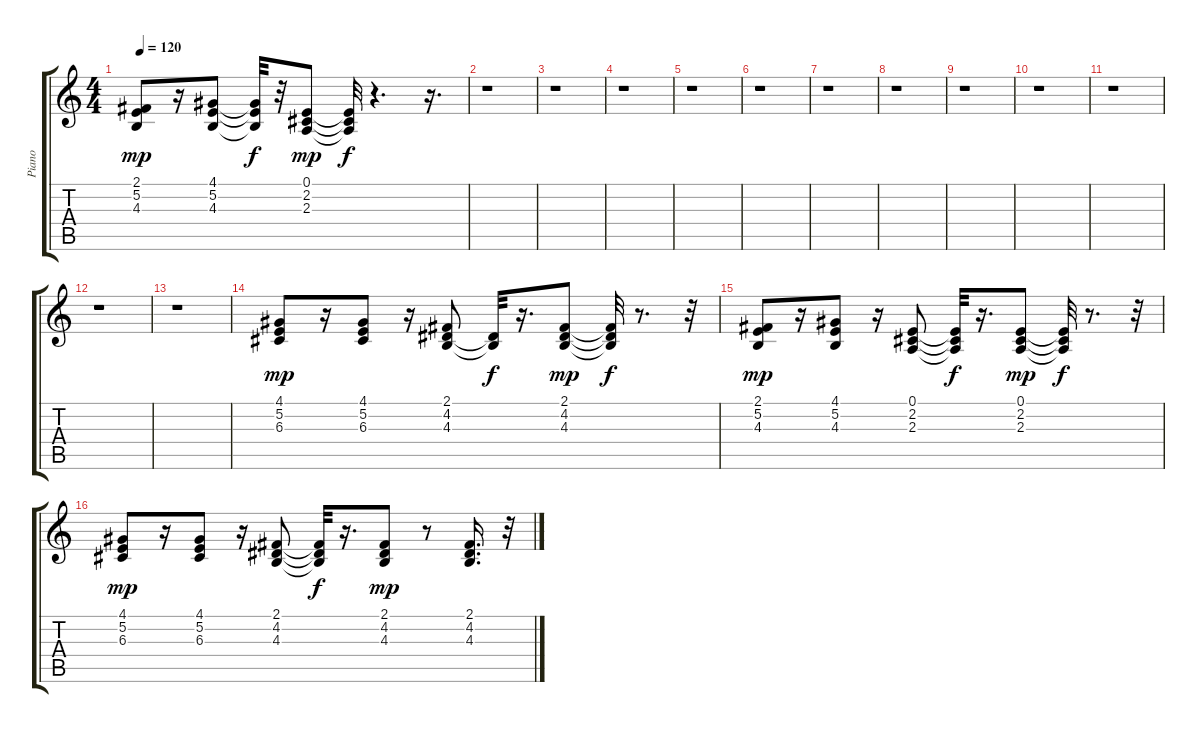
\track ("Piano     " "Piano     ") {instrument electricgrandpiano}
\staff {score tabs}
\tuning (E4 B3 G3 D3 A2 E2) {hide}
\ts (4 4)
\tempo 120
\clef g2
\ks c
(2.1 5.2 4.3).8{dy mp} r.16 (4.1 5.2 4.3).8 (4.1{t} 5.2{t} 4.3{t}).32{dy f} r.32 (0.1 2.2 2.3).8{dy mp} (0.1{t} 2.2{t} 2.3{t}).32{dy f} r.4{d} r.16{d} |
r.1 |
r.1 |
r.1 |
r.1 |
r.1 |
r.1 |
r.1 |
r.1 |
r.1 |
r.1 |
r.1 |
r.1 |
(4.1 5.2 6.3).8{dy mp} r.16 (4.1 5.2 6.3).8 r.16 (2.1 4.2 4.3).8 (4.2{t} 4.3{t}).32{dy f} r.16{d} (2.1 4.2 4.3).8{dy mp} (2.1{t} 4.2{t} 4.3{t}).32{dy f} r.8{d} r.32 |
(2.1 5.2 4.3).8{dy mp} r.16 (4.1 5.2 4.3).8 r.16 (0.1 2.2 2.3).8 (0.1{t} 2.2{t} 2.3{t}).32{dy f} r.16{d} (0.1 2.2 2.3).8{dy mp} (0.1{t} 2.2{t} 2.3{t}).32{dy f} r.8{d} r.32 |
(4.1 5.2 6.3).8{dy mp} r.16 (4.1 5.2 6.3).8 r.16 (2.1 4.2 4.3).8 (2.1{t} 4.2{t} 4.3{t}).32{dy f} r.16{d} (2.1 4.2 4.3).8{dy mp} r.8 (2.1 4.2 4.3).16{d} r.32
